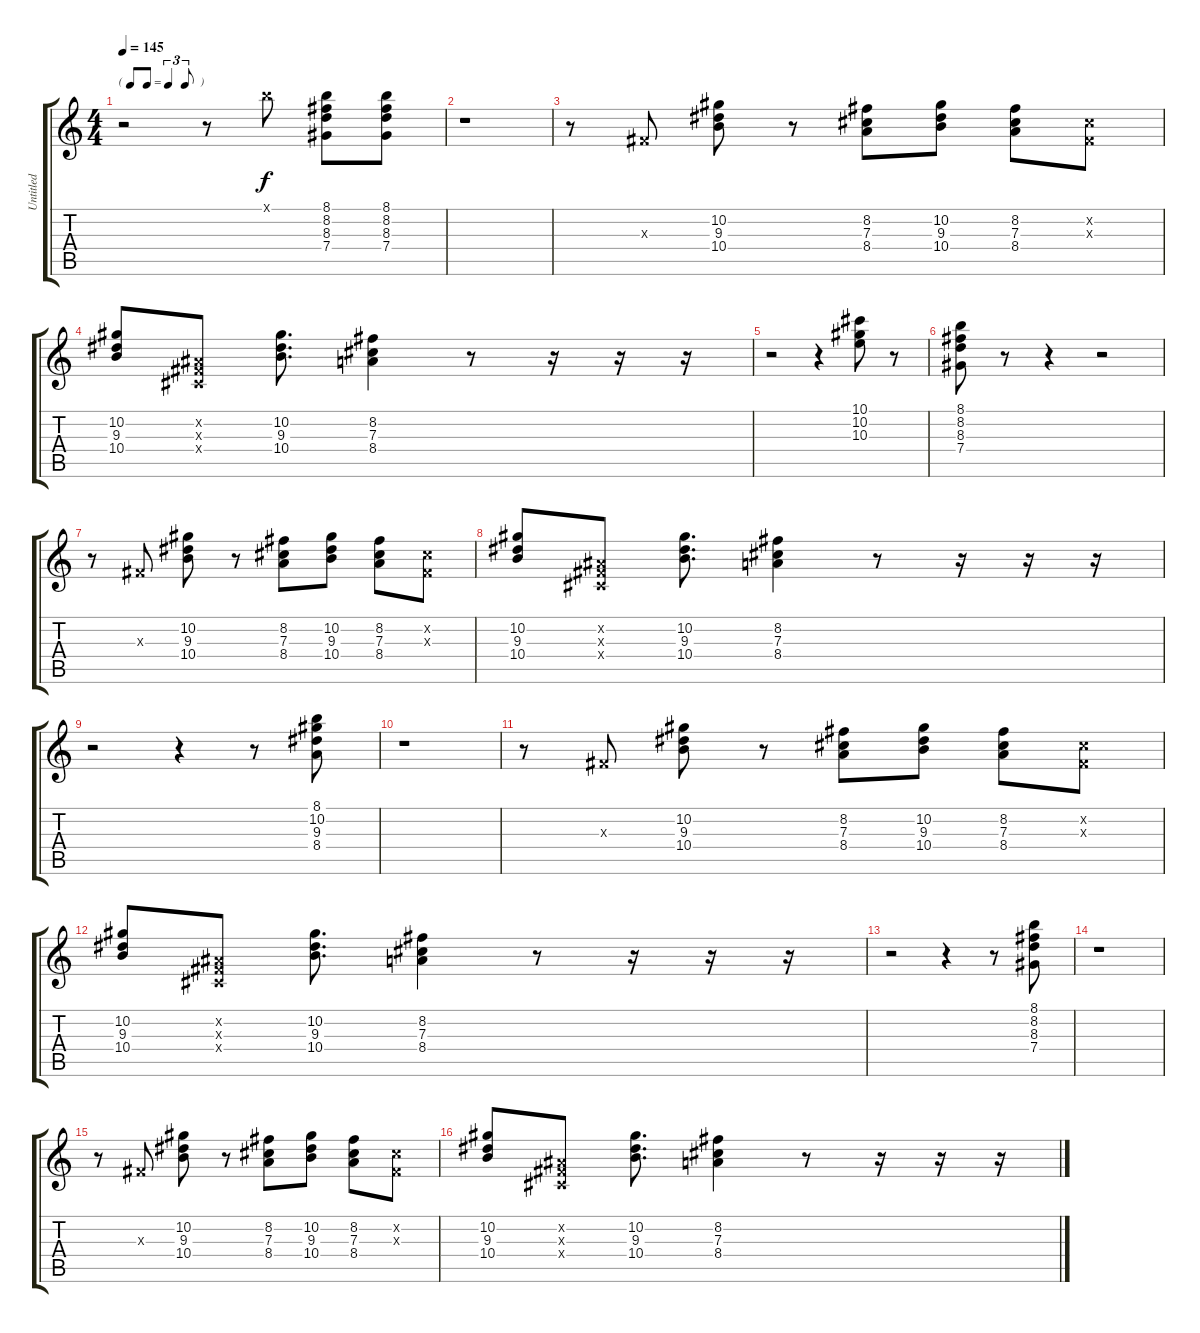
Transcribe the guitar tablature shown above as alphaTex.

\track ("Untitled" "Untitled") {instrument overdrivenguitar}
\staff {score tabs}
\tuning (Eb4 Bb3 Gb3 Db3 Ab2 Eb2) {hide}
\ts (4 4)
\tf triplet8th
\tempo 145
\clef g2
\ks c
r.2{dy f} r.8 8.1{x}.8 (8.1 8.2 8.3 7.4).8 (8.1 8.2 8.3 7.4).8 |
r.1 |
r.8 0.3{x}.8 (10.2 9.3 10.4).8 r.8 (8.2 7.3 8.4).8 (10.2 9.3 10.4).8 (8.2 7.3 8.4).8 (3.2{x} 0.3{x}).8 |
(10.2 9.3 10.4).8 (0.2{x} 0.3{x} 0.4{x}).8 (10.2 9.3 10.4).8{d} (8.2 7.3 8.4).4 r.8 r.16 r.16 r.16 |
r.2 r.4 (10.1 10.2 10.3).8 r.8 |
(8.1 8.2 8.3 7.4).8 r.8 r.4 r.2 |
r.8 0.3{x}.8 (10.2 9.3 10.4).8 r.8 (8.2 7.3 8.4).8 (10.2 9.3 10.4).8 (8.2 7.3 8.4).8 (3.2{x} 0.3{x}).8 |
(10.2 9.3 10.4).8 (0.2{x} 0.3{x} 0.4{x}).8 (10.2 9.3 10.4).8{d} (8.2 7.3 8.4).4 r.8 r.16 r.16 r.16 |
r.2 r.4 r.8 (8.1 10.2 9.3 8.4).8 |
r.1 |
r.8 0.3{x}.8 (10.2 9.3 10.4).8 r.8 (8.2 7.3 8.4).8 (10.2 9.3 10.4).8 (8.2 7.3 8.4).8 (3.2{x} 0.3{x}).8 |
(10.2 9.3 10.4).8 (0.2{x} 0.3{x} 0.4{x}).8 (10.2 9.3 10.4).8{d} (8.2 7.3 8.4).4 r.8 r.16 r.16 r.16 |
r.2 r.4 r.8 (8.1 8.2 8.3 7.4).8 |
r.1 |
r.8 0.3{x}.8 (10.2 9.3 10.4).8 r.8 (8.2 7.3 8.4).8 (10.2 9.3 10.4).8 (8.2 7.3 8.4).8 (3.2{x} 0.3{x}).8 |
(10.2 9.3 10.4).8 (0.2{x} 0.3{x} 0.4{x}).8 (10.2 9.3 10.4).8{d} (8.2 7.3 8.4).4 r.8 r.16 r.16 r.16
